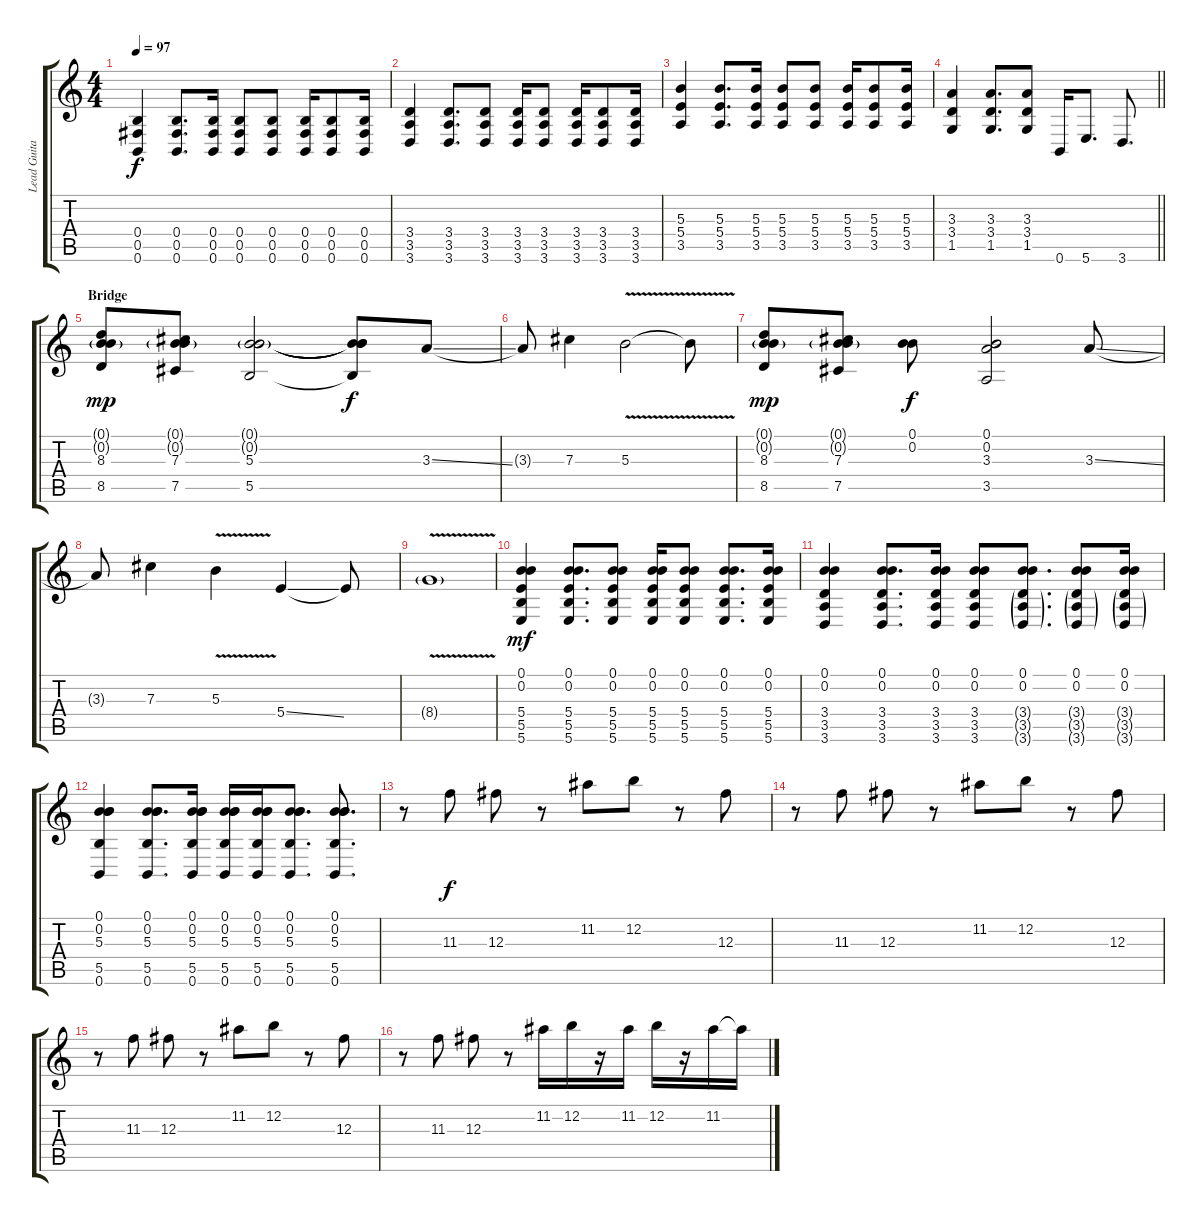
\track ("Lead Guitar" "Lead Guita") {instrument distortionguitar}
\staff {score tabs}
\tuning (B3 B3 Gb3 B2 Gb2 B1) {hide}
\ts (4 4)
\tempo 97
\clef g2
\ks c
(0.4 0.5 0.6).4{dy f} (0.4 0.5 0.6).8{d} (0.4 0.5 0.6).16 (0.4 0.5 0.6).8 (0.4 0.5 0.6).8 (0.4 0.5 0.6).16 (0.4 0.5 0.6).8 (0.4 0.5 0.6).16 |
(3.4 3.5 3.6).4 (3.4 3.5 3.6).8{d} (3.4 3.5 3.6).8 (3.4 3.5 3.6).16 (3.4 3.5 3.6).8 (3.4 3.5 3.6).16 (3.4 3.5 3.6).8 (3.4 3.5 3.6).16 |
(5.3 5.4 3.5).4 (5.3 5.4 3.5).8{d} (5.3 5.4 3.5).16 (5.3 5.4 3.5).8 (5.3 5.4 3.5).8 (5.3 5.4 3.5).16 (5.3 5.4 3.5).8 (5.3 5.4 3.5).16 |
\barLineRight lightlight
(3.3 3.4 1.5).4 (3.3 3.4 1.5).8{d} (3.3 3.4 1.5).8 0.6.16 5.6.8{d} 3.6.8{d} |
\section ("" "Bridge")
(0.1{g} 0.2{g} 8.3 8.5).8{dy mp} (0.1{g} 0.2{g} 7.3 7.5).8 (0.1{g} 0.2{g} 5.3 5.5).2 (0.1{t} 0.2{t} 5.3{t} 5.5{t}).8{dy f} 3.3{ss}.8 |
3.3{t}.8 7.3.4 5.3{v}.2 5.3{t}.8 |
(0.1{g} 0.2{g} 8.3 8.5).8{dy mp} (0.1{g} 0.2{g} 7.3 7.5).8 (0.1 0.2).8{dy f} (0.1 0.2 3.3 3.5).2 3.3{ss}.8 |
3.3{t}.8 7.3.4 5.3{v}.4 5.4{ss}.4 5.4{t}.8 |
8.4{v g}.1 |
(0.1 0.2 5.4 5.5 5.6).4{dy mf balance 0} (0.1 0.2 5.4 5.5 5.6).8{d} (0.1 0.2 5.4 5.5 5.6).8 (0.1 0.2 5.4 5.5 5.6).16 (0.1 0.2 5.4 5.5 5.6).8 (0.1 0.2 5.4 5.5 5.6).8{d} (0.1 0.2 5.4 5.5 5.6).16 |
(0.1 0.2 3.4 3.5 3.6).4 (0.1 0.2 3.4 3.5 3.6).8{d} (0.1 0.2 3.4 3.5 3.6).16 (0.1 0.2 3.4 3.5 3.6).8 (0.1 0.2 3.4{g} 3.5{g} 3.6{g}).8{d} (0.1 0.2 3.4{g} 3.5{g} 3.6{g}).8 (0.1 0.2 3.4{g} 3.5{g} 3.6{g}).16 |
(0.1 0.2 5.3 5.5 0.6).4 (0.1 0.2 5.3 5.5 0.6).8{d} (0.1 0.2 5.3 5.5 0.6).16 (0.1 0.2 5.3 5.5 0.6).16 (0.1 0.2 5.3 5.5 0.6).16 (0.1 0.2 5.3 5.5 0.6).8{d} (0.1 0.2 5.3 5.5 0.6).8{d} |
r.8{volume 9 balance 16} 11.3.8{dy f} 12.3.8 r.8 11.2.8 12.2.8 r.8 12.3.8 |
r.8 11.3.8 12.3.8 r.8 11.2.8 12.2.8 r.8 12.3.8 |
r.8 11.3.8 12.3.8 r.8 11.2.8 12.2.8 r.8 12.3.8 |
r.8 11.3.8 12.3.8 r.8 11.2.16 12.2.16 r.16 11.2.16 12.2.16 r.16 11.2.16 11.2{t}.16
